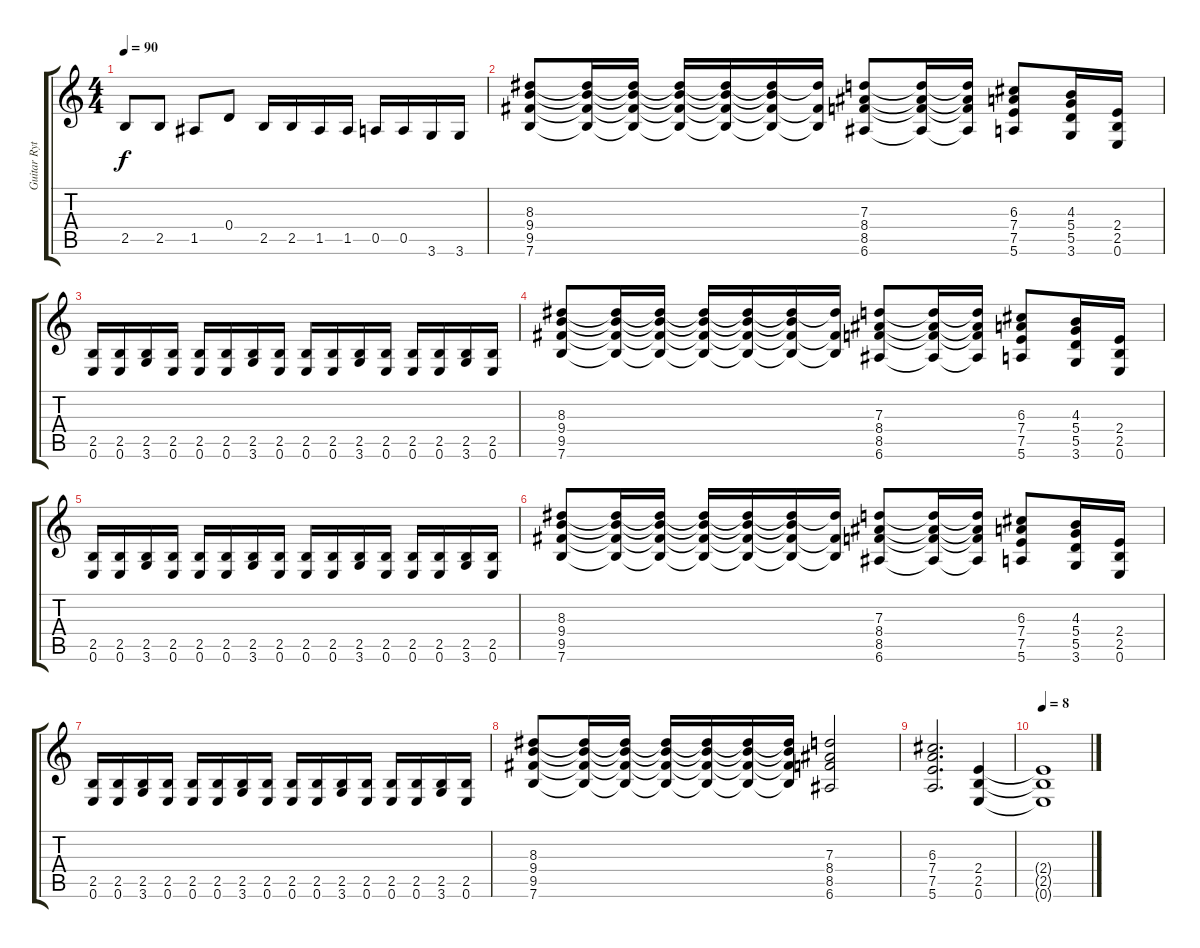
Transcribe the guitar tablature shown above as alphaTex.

\track ("Guitar Rythm" "Guitar Ryt") {instrument distortionguitar}
\staff {score tabs}
\tuning (E4 B3 G3 D3 A2 E2) {hide}
\ts (4 4)
\tempo 90
\clef g2
\ks c
2.5.8{dy f} 2.5.8 1.5.8 0.4.8 2.5.16 2.5.16 1.5.16 1.5.16 0.5.16 0.5.16 3.6.16 3.6.16 |
(8.3 9.4 9.5 7.6).8 (8.3{t} 9.4{t} 9.5{t} 7.6{t}).16 (8.3{t} 9.4{t} 9.5{t} 7.6{t}).16 (8.3{t} 9.4{t} 9.5{t} 7.6{t}).16 (8.3{t} 9.4{t} 9.5{t} 7.6{t}).16 (8.3{t} 9.4{t} 9.5{t} 7.6{t}).16 (8.3{t} 9.5{t} 7.6{t}).16 (7.3 8.4 8.5 6.6).8 (7.3{t} 8.4{t} 8.5{t} 6.6{t}).16 (7.3{t} 8.4{t} 8.5{t} 6.6{t}).16 (6.3 7.4 7.5 5.6).8 (4.3 5.4 5.5 3.6).16 (2.4 2.5 0.6).16 |
(2.5 0.6).16 (2.5 0.6).16 (2.5 3.6).16 (2.5 0.6).16 (2.5 0.6).16 (2.5 0.6).16 (2.5 3.6).16 (2.5 0.6).16 (2.5 0.6).16 (2.5 0.6).16 (2.5 3.6).16 (2.5 0.6).16 (2.5 0.6).16 (2.5 0.6).16 (2.5 3.6).16 (2.5 0.6).16 |
(8.3 9.4 9.5 7.6).8 (8.3{t} 9.4{t} 9.5{t} 7.6{t}).16 (8.3{t} 9.4{t} 9.5{t} 7.6{t}).16 (8.3{t} 9.4{t} 9.5{t} 7.6{t}).16 (8.3{t} 9.4{t} 9.5{t} 7.6{t}).16 (8.3{t} 9.4{t} 9.5{t} 7.6{t}).16 (8.3{t} 9.5{t} 7.6{t}).16 (7.3 8.4 8.5 6.6).8 (7.3{t} 8.4{t} 8.5{t} 6.6{t}).16 (7.3{t} 8.4{t} 8.5{t} 6.6{t}).16 (6.3 7.4 7.5 5.6).8 (4.3 5.4 5.5 3.6).16 (2.4 2.5 0.6).16 |
(2.5 0.6).16 (2.5 0.6).16 (2.5 3.6).16 (2.5 0.6).16 (2.5 0.6).16 (2.5 0.6).16 (2.5 3.6).16 (2.5 0.6).16 (2.5 0.6).16 (2.5 0.6).16 (2.5 3.6).16 (2.5 0.6).16 (2.5 0.6).16 (2.5 0.6).16 (2.5 3.6).16 (2.5 0.6).16 |
(8.3 9.4 9.5 7.6).8 (8.3{t} 9.4{t} 9.5{t} 7.6{t}).16 (8.3{t} 9.4{t} 9.5{t} 7.6{t}).16 (8.3{t} 9.4{t} 9.5{t} 7.6{t}).16 (8.3{t} 9.4{t} 9.5{t} 7.6{t}).16 (8.3{t} 9.4{t} 9.5{t} 7.6{t}).16 (8.3{t} 9.5{t} 7.6{t}).16 (7.3 8.4 8.5 6.6).8 (7.3{t} 8.4{t} 8.5{t} 6.6{t}).16 (7.3{t} 8.4{t} 8.5{t} 6.6{t}).16 (6.3 7.4 7.5 5.6).8 (4.3 5.4 5.5 3.6).16 (2.4 2.5 0.6).16 |
(2.5 0.6).16 (2.5 0.6).16 (2.5 3.6).16 (2.5 0.6).16 (2.5 0.6).16 (2.5 0.6).16 (2.5 3.6).16 (2.5 0.6).16 (2.5 0.6).16 (2.5 0.6).16 (2.5 3.6).16 (2.5 0.6).16 (2.5 0.6).16 (2.5 0.6).16 (2.5 3.6).16 (2.5 0.6).16 |
(8.3 9.4 9.5 7.6).8 (8.3{t} 9.4{t} 9.5{t} 7.6{t}).16 (8.3{t} 9.4{t} 9.5{t} 7.6{t}).16 (8.3{t} 9.4{t} 9.5{t} 7.6{t}).16 (8.3{t} 9.4{t} 9.5{t} 7.6{t}).16 (8.3{t} 9.4{t} 9.5{t} 7.6{t}).16 (8.3{t} 9.4{t} 9.5{t} 7.6{t}).16 (7.3 8.4 8.5 6.6).2 |
(6.3 7.4 7.5 5.6).2{d} (2.4 2.5 0.6).4 |
\tempo 8
(2.4{t} 2.5{t} 0.6{t}).1
